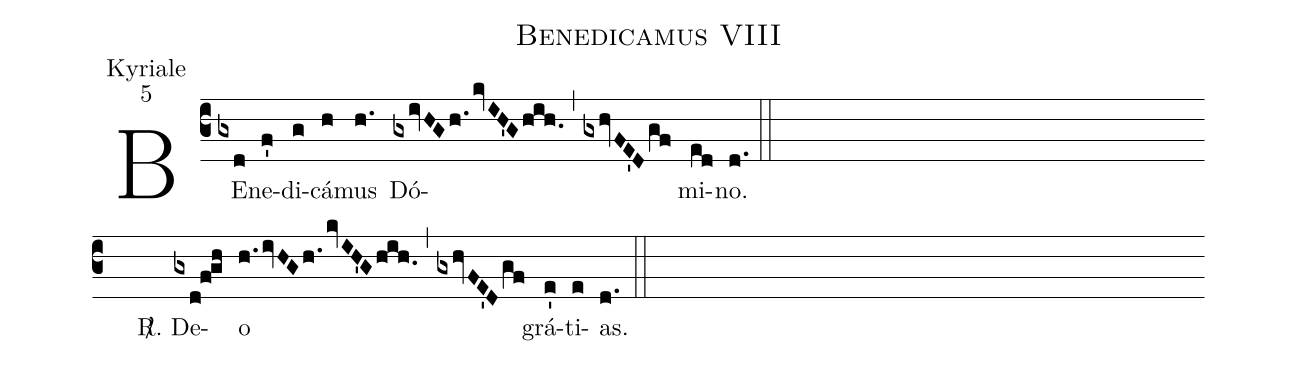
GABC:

name:Benedicamus VIII;
office-part:Kyriale;
mode:5;
%%
(c3) BE(gxd)ne(f')di(g)cá(h)mus(h.) Dó(gxivHGh.kvIH'Ghih.)(,)(gxhvFE'Dgf)mi(ed)no.(d.) (::)
(Z-)
~~~~~<sp>R/</sp>. De(gxd!fgh)o(h.ivHGh.kvIH'Ghih.) (,) (gxhvFE'Dgf) grá(e')ti(e)as.(d.) (::)
